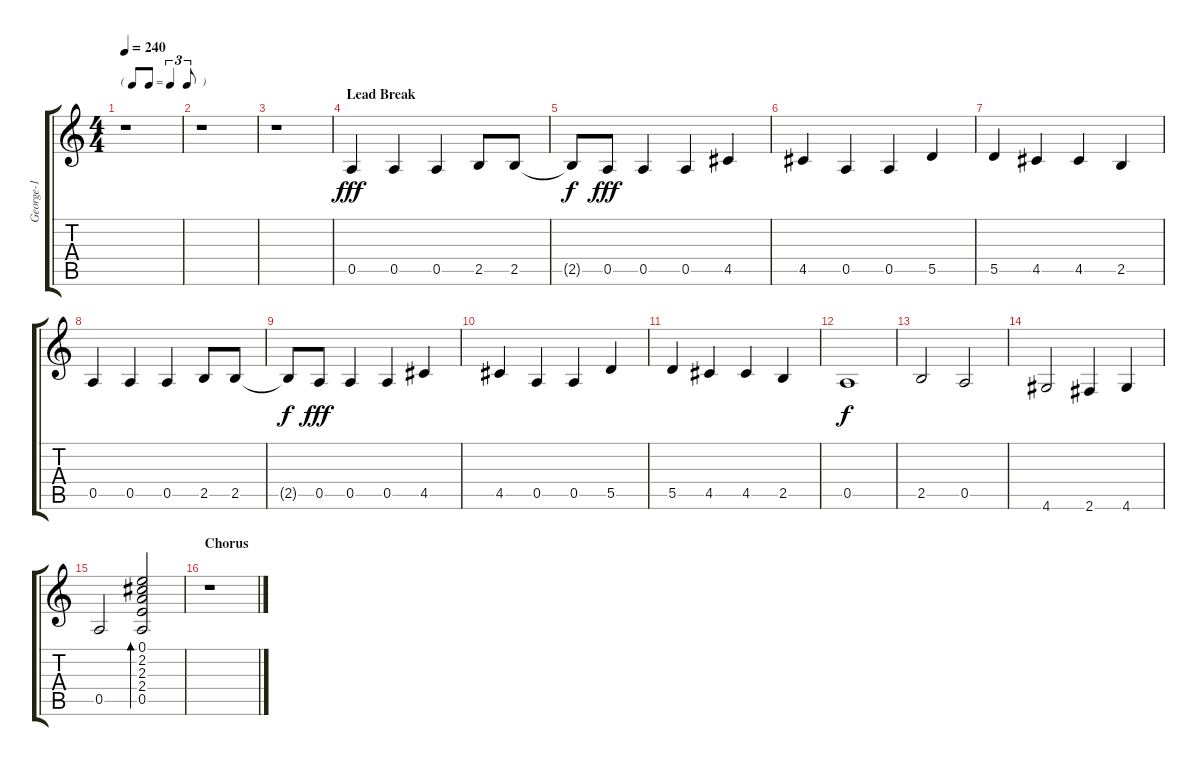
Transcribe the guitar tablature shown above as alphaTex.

\track ("George-1" "George-1") {instrument electricguitarjazz}
\staff {score tabs}
\tuning (E4 B3 G3 D3 A2 E2) {hide}
\ts (4 4)
\tf triplet8th
\tempo 240
\clef g2
\ks c
r.1{dy fff} |
r.1 |
r.1 |
\section ("" "Lead Break")
0.5.4{volume 16 instrument acousticguitarsteel} 0.5.4 0.5.4 2.5.8 2.5.8 |
2.5{t}.8{dy f} 0.5.8{dy fff} 0.5.4 0.5.4 4.5.4 |
4.5.4 0.5.4 0.5.4 5.5.4 |
5.5.4 4.5.4 4.5.4 2.5.4 |
0.5.4 0.5.4 0.5.4 2.5.8 2.5.8 |
2.5{t}.8{dy f} 0.5.8{dy fff} 0.5.4 0.5.4 4.5.4 |
4.5.4 0.5.4 0.5.4 5.5.4 |
5.5.4 4.5.4 4.5.4 2.5.4 |
0.5.1{dy f} |
2.5.2 0.5.2 |
4.6.2 2.6.4 4.6.4 |
0.5.2 (0.1 2.2 2.3 2.4 0.5).2{bd 60 volume 10} |
\section ("" "Chorus")
r.1
